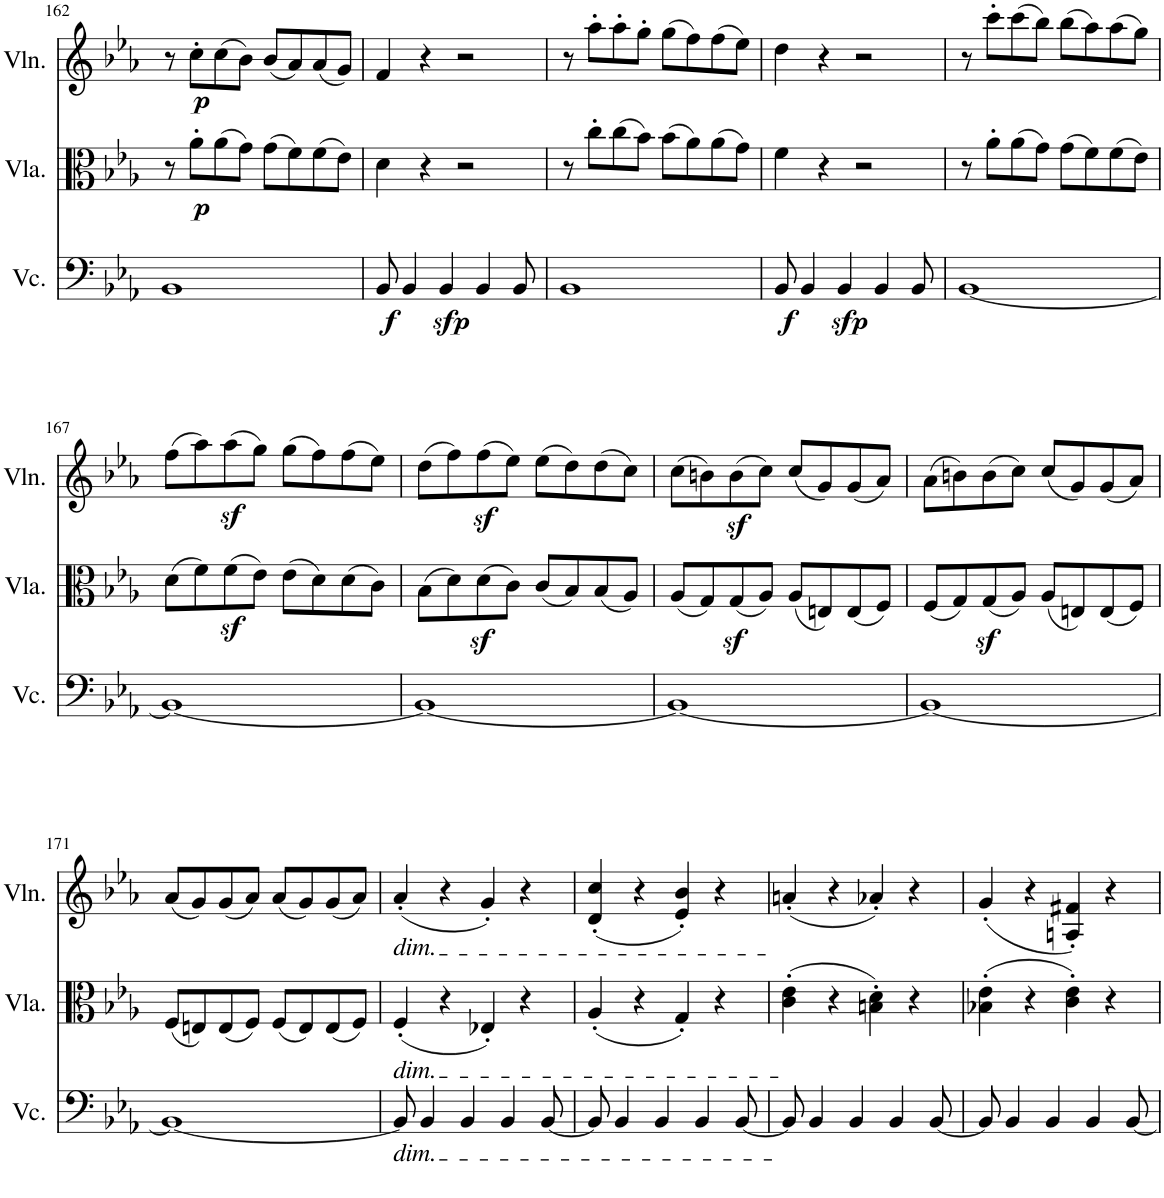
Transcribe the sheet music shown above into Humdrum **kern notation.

**kern	**dynam	**kern	**dynam	**kern	**dynam
*part3	*part3	*part2	*part2	*part1	*part1
*staff3	*staff3	*staff2	*staff2	*staff1	*staff1
*I"Violoncello	*	*I"Viola	*	*I"Violin	*
*I'Vc.	*	*I'Vla.	*	*I'Vln.	*
!!LO:PB:g=z
*clefF4	*	*clefC3	*	*clefG2	*
*k[b-e-a-]	*	*k[b-e-a-]	*	*k[b-e-a-]	*
*M4/4	*	*M4/4	*	*M4/4	*
*met(c)	*	*met(c)	*	*met(c)	*
=162	=162	=162	=162	=162	=162
1BB-	.	8r	.	8r	.
!	!	!	!LO:DY:b	!	!LO:DY:b
.	.	8a-'\L	p	8cc'\L	p
.	.	(8a-\	.	(8cc\	.
.	.	8g\J)	.	8b-\J)	.
.	.	(8g\L	.	(8b-/L	.
.	.	8f\)	.	8a-/)	.
.	.	(8f\	.	(8a-/	.
.	.	8e-\J)	.	8g/J)	.
=163	=163	=163	=163	=163	=163
!	!LO:DY:b	!	!	!	!
8BB-/	f	4d\	.	4f/	.
4BB-/	.	.	.	.	.
.	.	4r	.	4r	.
!	!LO:DY:b	!	!	!	!
4BB-/	sfp	.	.	.	.
.	.	2r	.	2r	.
4BB-/	.	.	.	.	.
8BB-/	.	.	.	.	.
=164	=164	=164	=164	=164	=164
1BB-	.	8r	.	8r	.
.	.	8cc'\L	.	8aa-'\L	.
.	.	(8cc\	.	8aa-'\	.
.	.	8b-\J)	.	8gg'\J	.
.	.	(8b-\L	.	(8gg\L	.
.	.	8a-\)	.	8ff\)	.
.	.	(8a-\	.	(8ff\	.
.	.	8g\J)	.	8ee-\J)	.
=165	=165	=165	=165	=165	=165
!	!LO:DY:b	!	!	!	!
8BB-/	f	4f\	.	4dd\	.
4BB-/	.	.	.	.	.
.	.	4r	.	4r	.
!	!LO:DY:b	!	!	!	!
4BB-/	sfp	.	.	.	.
.	.	2r	.	2r	.
4BB-/	.	.	.	.	.
8BB-/	.	.	.	.	.
=166	=166	=166	=166	=166	=166
[1BB-	.	8r	.	8r	.
.	.	8a-'\L	.	8ccc'\L	.
.	.	(8a-\	.	(8ccc\	.
.	.	8g\J)	.	8bb-\J)	.
.	.	(8g\L	.	(8bb-\L	.
.	.	8f\)	.	8aa-\)	.
.	.	(8f\	.	(8aa-\	.
.	.	8e-\J)	.	8gg\J)	.
!!LO:LB:g=z
=167	=167	=167	=167	=167	=167
1BB-_	.	(8d\L	.	(8ff\L	.
.	.	8f\)	.	8aa-\)	.
.	.	(8fz<\	.	(8aa-z<\	.
.	.	8e-\J)	.	8gg\J)	.
.	.	(8e-\L	.	(8gg\L	.
.	.	8d\)	.	8ff\)	.
.	.	(8d\	.	(8ff\	.
.	.	8c\J)	.	8ee-\J)	.
=168	=168	=168	=168	=168	=168
1BB-_	.	(8B-\L	.	(8dd\L	.
.	.	8d\)	.	8ff\)	.
.	.	(8dz<\	.	(8ffz<\	.
.	.	8c\J)	.	8ee-\J)	.
.	.	(8c/L	.	(8ee-\L	.
.	.	8B-/)	.	8dd\)	.
.	.	(8B-/	.	(8dd\	.
.	.	8A-/J)	.	8cc\J)	.
=169	=169	=169	=169	=169	=169
1BB-_	.	(8A-/L	.	(8cc\L	.
.	.	8G/)	.	8bn\)	.
.	.	(8Gz</	.	(8bz<\	.
.	.	8A-/J)	.	8cc\J)	.
.	.	(8A-/L	.	(8cc/L	.
.	.	8En/)	.	8g/)	.
.	.	(8E/	.	(8g/	.
.	.	8F/J)	.	8a-/J)	.
=170	=170	=170	=170	=170	=170
1BB-_	.	(8F/L	.	(8a-\L	.
.	.	8G/)	.	8bn\)	.
.	.	(8Gz</	.	(8b\	.
.	.	8A-/J)	.	8cc\J)	.
.	.	(8A-/L	.	(8cc/L	.
.	.	8En/)	.	8g/)	.
.	.	(8E/	.	(8g/	.
.	.	8F/J)	.	8a-/J)	.
!!LO:LB:g=z
=171	=171	=171	=171	=171	=171
1BB-_	.	(8F/L	.	(8a-/L	.
.	.	8En/)	.	8g/)	.
.	.	(8E/	.	(8g/	.
.	.	8F/J)	.	8a-/J)	.
.	.	(8F/L	.	(8a-/L	.
.	.	8E/)	.	8g/)	.
.	.	(8E/	.	(8g/	.
.	.	8F/J)	.	8a-/J)	.
=172	=172	=172	=172	=172	=172
!	!	!	!	!LO:TX:b:i:t=dim.	!
!	!	!LO:TX:b:i:t=dim.	!	!	!
!LO:TX:b:i:t=dim.	!	!	!	!	!
8BB-/]	.	(4F'/	.	(4a-'/	.
4BB-/	.	.	.	.	.
.	.	4r	.	4r	.
4BB-/	.	.	.	.	.
.	.	4E-X'/)	.	4g'/)	.
4BB-/	.	.	.	.	.
.	.	4r	.	4r	.
[8BB-/	.	.	.	.	.
=173	=173	=173	=173	=173	=173
8BB-/]	.	(4A-'/	.	(4d/' 4cc/'	.
4BB-/	.	.	.	.	.
.	.	4r	.	4r	.
4BB-/	.	.	.	.	.
.	.	4G'/)	.	4e-/' 4b-/')	.
4BB-/	.	.	.	.	.
.	.	4r	.	4r	.
[8BB-/	.	.	.	.	.
=174	=174	=174	=174	=174	=174
8BB-/]	.	(4c\' 4e-\'	.	(4an'/	.
4BB-/	.	.	.	.	.
.	.	4r	.	4r	.
4BB-/	.	.	.	.	.
.	.	4Bn\' 4d\')	.	4a-X'/)	.
4BB-/	.	.	.	.	.
.	.	4r	.	4r	.
[8BB-/	.	.	.	.	.
=175	=175	=175	=175	=175	=175
8BB-/]	.	(4B-X\' 4e-\'	.	(4g'/	.
4BB-/	.	.	.	.	.
.	.	4r	.	4r	.
4BB-/	.	.	.	.	.
.	.	4c\' 4e-\')	.	4An/' 4f#X/')	.
4BB-/	.	.	.	.	.
.	.	4r	.	4r	.
[8BB-/	.	.	.	.	.
=	=	=	=	=	=
*-	*-	*-	*-	*-	*-
